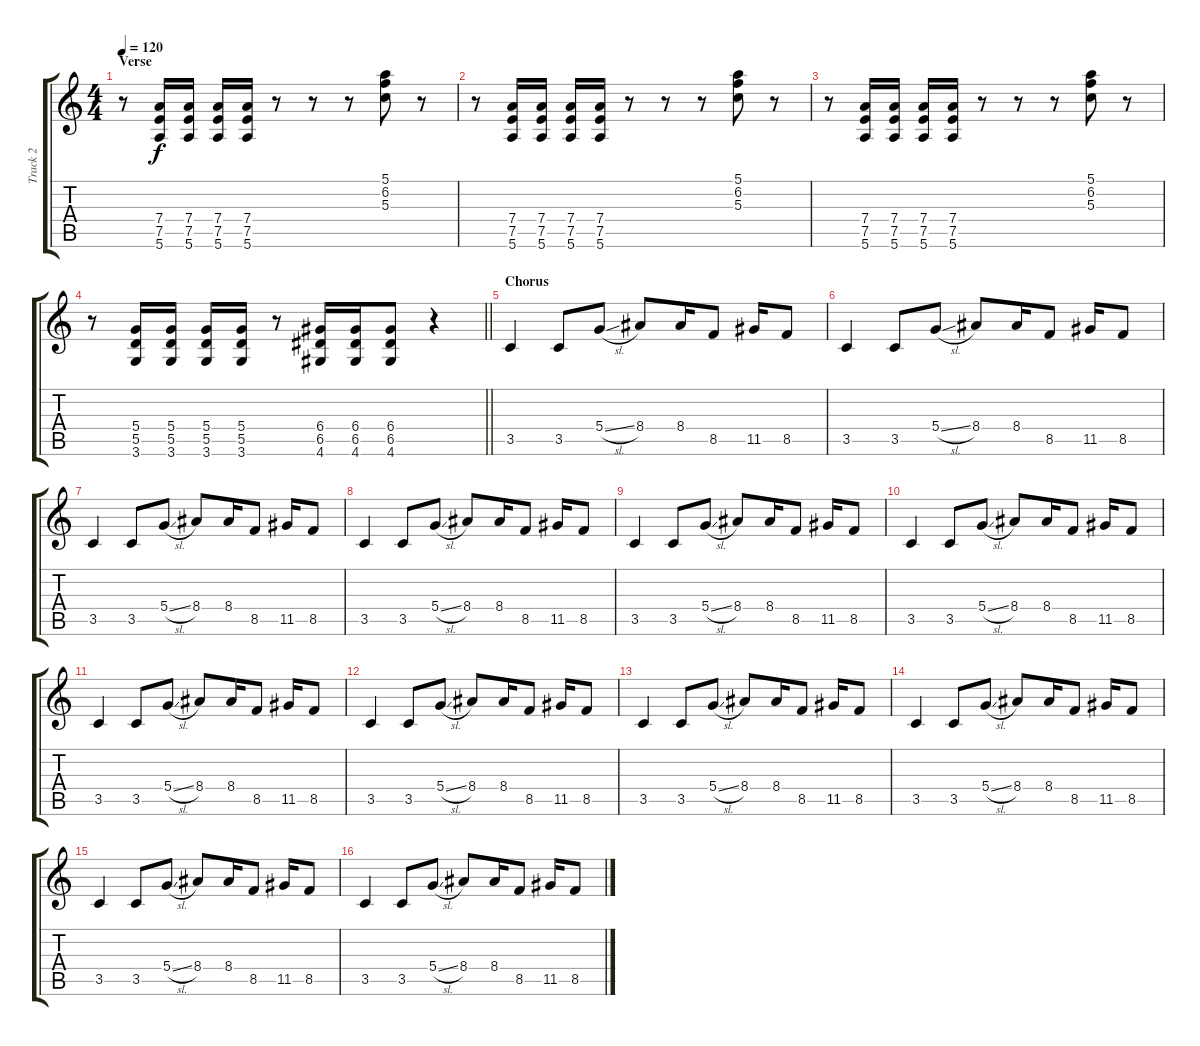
\track ("Track 2" "Track 2") {instrument distortionguitar}
\staff {score tabs}
\tuning (E4 B3 G3 D3 A2 E2) {hide}
\ts (4 4)
\section ("" "Verse")
\tempo 120
\clef g2
\ks c
r.8{dy f} (7.4 7.5 5.6).16 (7.4 7.5 5.6).16 (7.4 7.5 5.6).16 (7.4 7.5 5.6).16 r.8 r.8 r.8 (5.1 6.2 5.3).8 r.8 |
r.8 (7.4 7.5 5.6).16 (7.4 7.5 5.6).16 (7.4 7.5 5.6).16 (7.4 7.5 5.6).16 r.8 r.8 r.8 (5.1 6.2 5.3).8 r.8 |
r.8 (7.4 7.5 5.6).16 (7.4 7.5 5.6).16 (7.4 7.5 5.6).16 (7.4 7.5 5.6).16 r.8 r.8 r.8 (5.1 6.2 5.3).8 r.8 |
\barLineRight lightlight
r.8 (5.4 5.5 3.6).16 (5.4 5.5 3.6).16 (5.4 5.5 3.6).16 (5.4 5.5 3.6).16 r.8 (6.4 6.5 4.6).16 (6.4 6.5 4.6).16 (6.4 6.5 4.6).8 r.4 |
\section ("" "Chorus")
3.5.4 3.5.8 5.4{sl}.8 8.4.8 8.4.16 8.5.8 11.5.16 8.5.8 |
3.5.4 3.5.8 5.4{sl}.8 8.4.8 8.4.16 8.5.8 11.5.16 8.5.8 |
3.5.4 3.5.8 5.4{sl}.8 8.4.8 8.4.16 8.5.8 11.5.16 8.5.8 |
3.5.4 3.5.8 5.4{sl}.8 8.4.8 8.4.16 8.5.8 11.5.16 8.5.8 |
3.5.4 3.5.8 5.4{sl}.8 8.4.8 8.4.16 8.5.8 11.5.16 8.5.8 |
3.5.4 3.5.8 5.4{sl}.8 8.4.8 8.4.16 8.5.8 11.5.16 8.5.8 |
3.5.4 3.5.8 5.4{sl}.8 8.4.8 8.4.16 8.5.8 11.5.16 8.5.8 |
3.5.4 3.5.8 5.4{sl}.8 8.4.8 8.4.16 8.5.8 11.5.16 8.5.8 |
3.5.4 3.5.8 5.4{sl}.8 8.4.8 8.4.16 8.5.8 11.5.16 8.5.8 |
3.5.4 3.5.8 5.4{sl}.8 8.4.8 8.4.16 8.5.8 11.5.16 8.5.8 |
3.5.4 3.5.8 5.4{sl}.8 8.4.8 8.4.16 8.5.8 11.5.16 8.5.8 |
3.5.4 3.5.8 5.4{sl}.8 8.4.8 8.4.16 8.5.8 11.5.16 8.5.8
